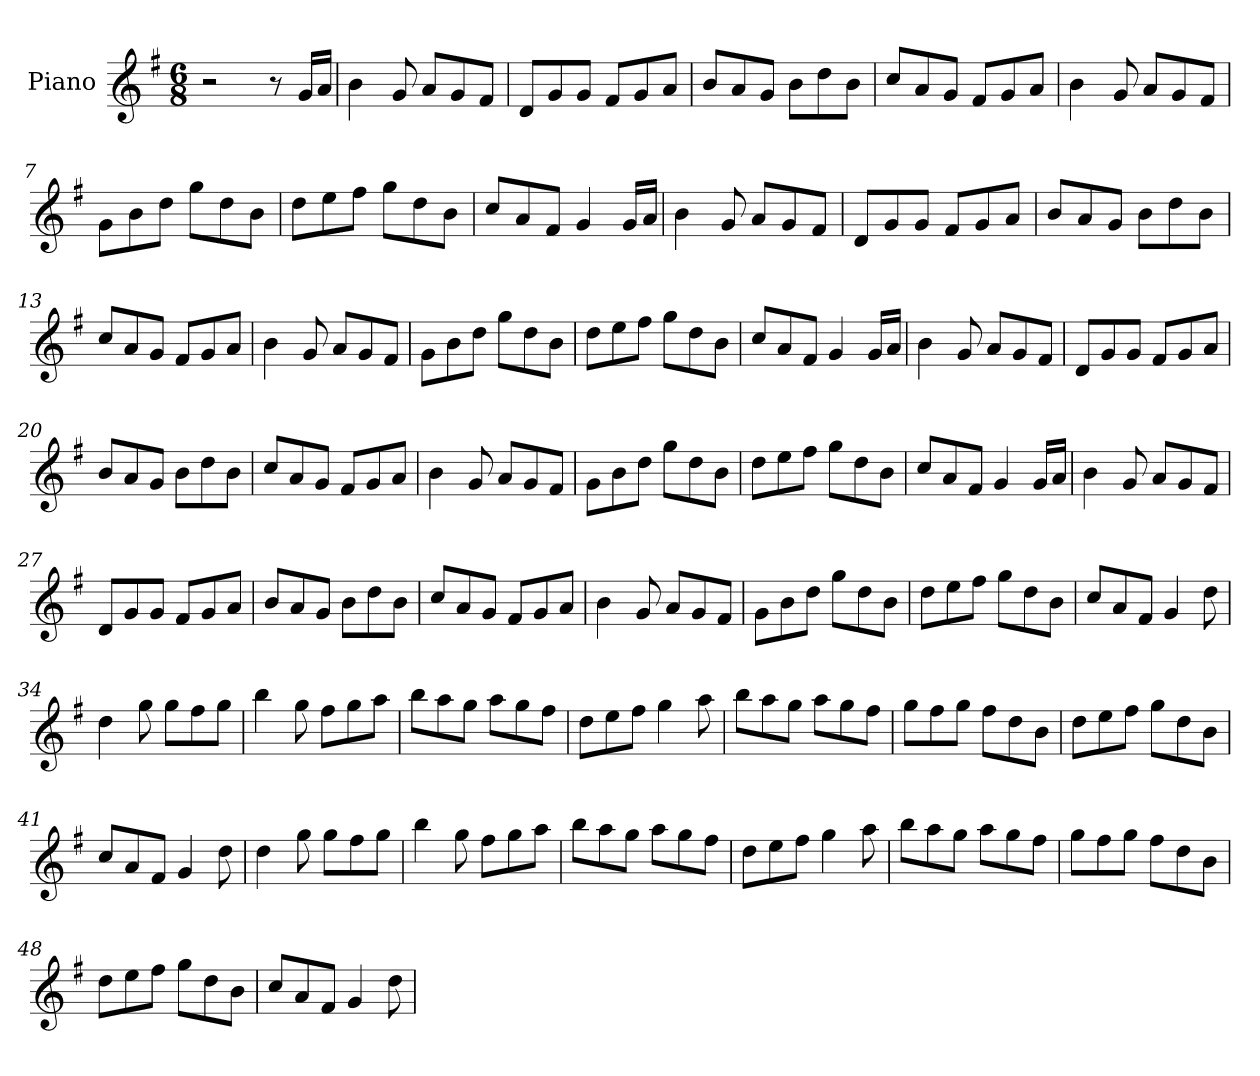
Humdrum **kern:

**kern
*part1
*staff1
*I"Piano
*I'Pno
*clefG2
*k[f#]
*M6/8
=1
2r
8r
16g/LL
16a/JJ
=2
4b\
8g/
8a/L
8g/
8f#/J
=3
8d/L
8g/
8g/J
8f#/L
8g/
8a/J
=4
8b/L
8a/
8g/J
8b\L
8dd\
8b\J
=5
8cc/L
8a/
8g/J
8f#/L
8g/
8a/J
=6
4b\
8g/
8a/L
8g/
8f#/J
=7
8g\L
8b\
8dd\J
8gg\L
8dd\
8b\J
=8
8dd\L
8ee\
8ff#\J
8gg\L
8dd\
8b\J
=9
8cc/L
8a/
8f#/J
4g/
16g/LL
16a/JJ
=10
4b\
8g/
8a/L
8g/
8f#/J
=11
8d/L
8g/
8g/J
8f#/L
8g/
8a/J
=12
8b/L
8a/
8g/J
8b\L
8dd\
8b\J
=13
8cc/L
8a/
8g/J
8f#/L
8g/
8a/J
=14
4b\
8g/
8a/L
8g/
8f#/J
=15
8g\L
8b\
8dd\J
8gg\L
8dd\
8b\J
=16
8dd\L
8ee\
8ff#\J
8gg\L
8dd\
8b\J
=17
8cc/L
8a/
8f#/J
4g/
16g/LL
16a/JJ
=18
4b\
8g/
8a/L
8g/
8f#/J
=19
8d/L
8g/
8g/J
8f#/L
8g/
8a/J
=20
8b/L
8a/
8g/J
8b\L
8dd\
8b\J
=21
8cc/L
8a/
8g/J
8f#/L
8g/
8a/J
=22
4b\
8g/
8a/L
8g/
8f#/J
=23
8g\L
8b\
8dd\J
8gg\L
8dd\
8b\J
=24
8dd\L
8ee\
8ff#\J
8gg\L
8dd\
8b\J
=25
8cc/L
8a/
8f#/J
4g/
16g/LL
16a/JJ
=26
4b\
8g/
8a/L
8g/
8f#/J
=27
8d/L
8g/
8g/J
8f#/L
8g/
8a/J
=28
8b/L
8a/
8g/J
8b\L
8dd\
8b\J
=29
8cc/L
8a/
8g/J
8f#/L
8g/
8a/J
=30
4b\
8g/
8a/L
8g/
8f#/J
=31
8g\L
8b\
8dd\J
8gg\L
8dd\
8b\J
=32
8dd\L
8ee\
8ff#\J
8gg\L
8dd\
8b\J
=33
8cc/L
8a/
8f#/J
4g/
8dd\
=34
4dd\
8gg\
8gg\L
8ff#\
8gg\J
=35
4bb\
8gg\
8ff#\L
8gg\
8aa\J
=36
8bb\L
8aa\
8gg\J
8aa\L
8gg\
8ff#\J
=37
8dd\L
8ee\
8ff#\J
4gg\
8aa\
=38
8bb\L
8aa\
8gg\J
8aa\L
8gg\
8ff#\J
=39
8gg\L
8ff#\
8gg\J
8ff#\L
8dd\
8b\J
=40
8dd\L
8ee\
8ff#\J
8gg\L
8dd\
8b\J
=41
8cc/L
8a/
8f#/J
4g/
8dd\
=42
4dd\
8gg\
8gg\L
8ff#\
8gg\J
=43
4bb\
8gg\
8ff#\L
8gg\
8aa\J
=44
8bb\L
8aa\
8gg\J
8aa\L
8gg\
8ff#\J
=45
8dd\L
8ee\
8ff#\J
4gg\
8aa\
=46
8bb\L
8aa\
8gg\J
8aa\L
8gg\
8ff#\J
=47
8gg\L
8ff#\
8gg\J
8ff#\L
8dd\
8b\J
=48
8dd\L
8ee\
8ff#\J
8gg\L
8dd\
8b\J
=49
8cc/L
8a/
8f#/J
4g/
8dd\
=
*-
